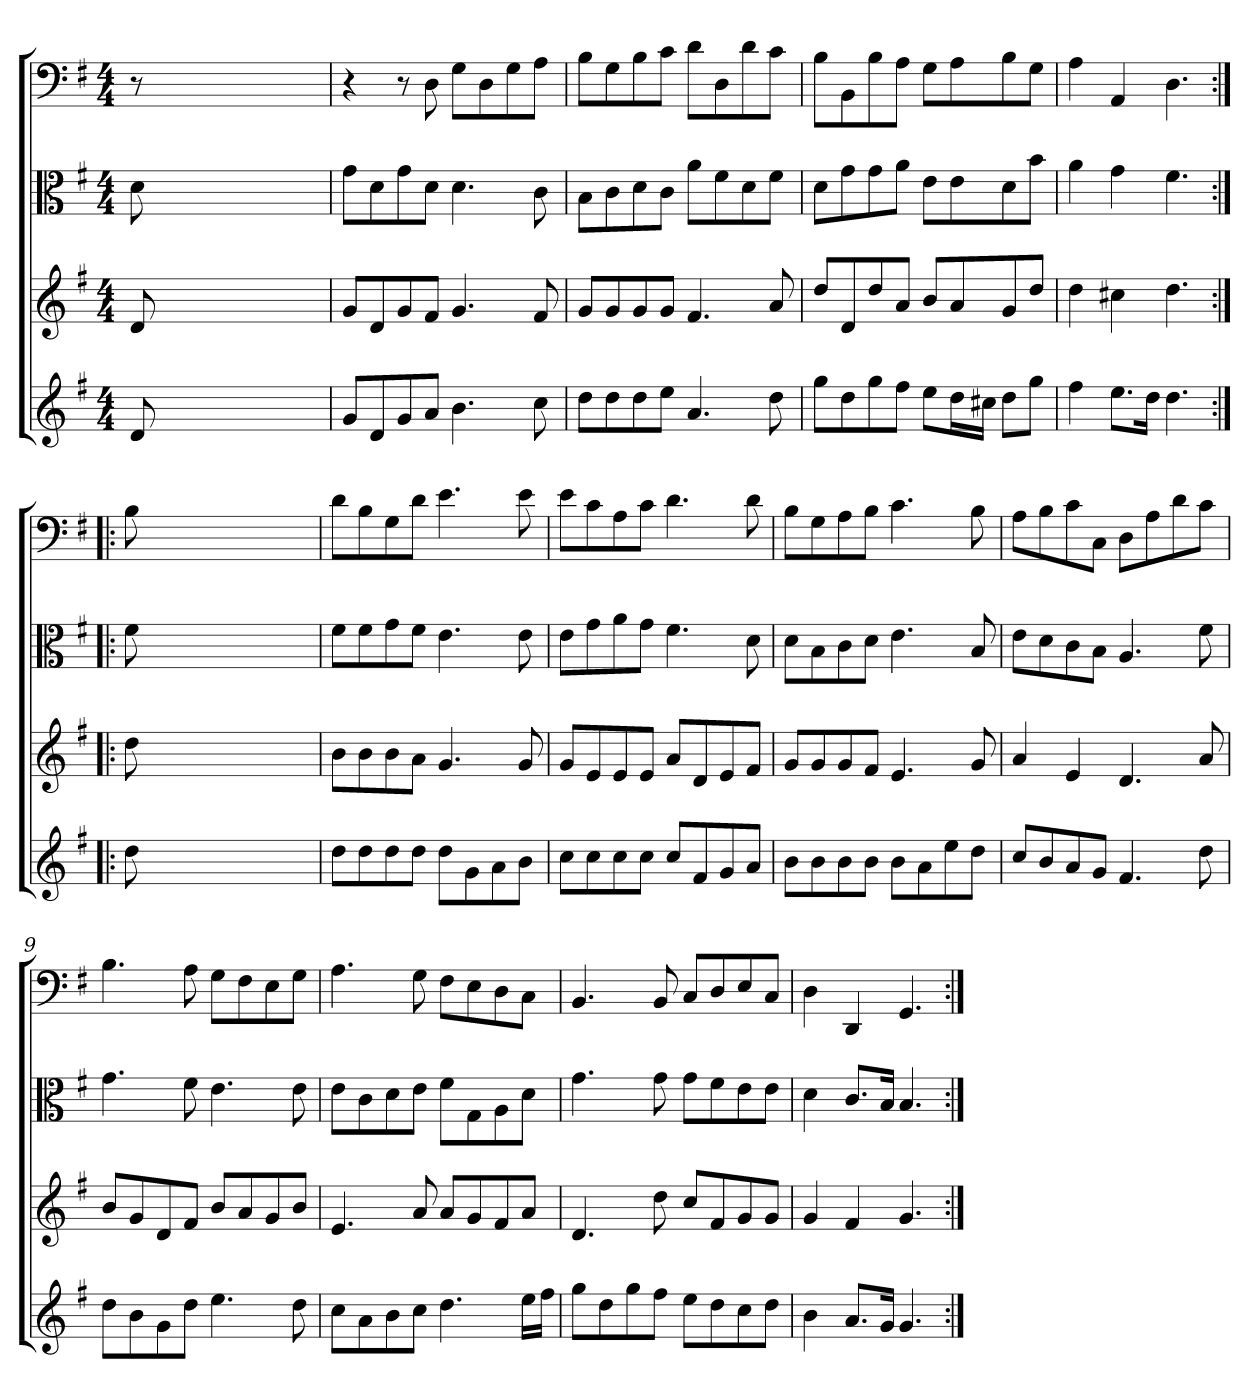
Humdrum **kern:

**kern	**kern	**kern	**kern
*part4	*part3	*part2	*part1
*staff4	*staff3	*staff2	*staff1
*clefG2	*clefG2	*clefC3	*clefF4
*k[f#]	*k[f#]	*k[f#]	*k[f#]
*G:	*G:	*G:	*G:
*M4/4	*M4/4	*M4/4	*M4/4
=	=	=	=
8d/	8d/	8d\	8r
2ryy	2ryy	2ryy	2ryy
16ryy	16ryy	16ryy	16ryy
16ryy	16ryy	16ryy	16ryy
16ryy	16ryy	16ryy	16ryy
16ryy	16ryy	16ryy	16ryy
16ryy	16ryy	16ryy	16ryy
16ryy	16ryy	16ryy	16ryy
=1	=1	=1	=1
8g/L	8g/L	8g\L	4r
8d/	8d/	8d\	.
8g/	8g/	8g\	8r
8a/J	8f#/J	8d\J	8D\
4.b\	4.g/	4.d\	8G\L
.	.	.	8D\
.	.	.	8G\
8cc\	8f#/	8c\	8A\J
=2	=2	=2	=2
8dd\L	8g/L	8B\L	8B\L
8dd\	8g/	8c\	8G\
8dd\	8g/	8d\	8B\
8ee\J	8g/J	8c\J	8c\J
4.a/	4.f#/	8a\L	8d\L
.	.	8f#\	8D\
.	.	8d\	8d\
8dd\	8a/	8f#\J	8c\J
=3	=3	=3	=3
8gg\L	8dd/L	8d\L	8B\L
8dd\	8d/	8g\	8BB\
8gg\	8dd/	8g\	8B\
8ff#\J	8a/J	8a\J	8A\J
8ee\L	8b/L	8e\L	8G\L
16dd\L	8a/	8e\	8A\
16cc#X\JJ	.	.	.
8dd\L	8g/	8d\	8B\
8gg\J	8dd/J	8b\J	8G\J
=4	=4	=4	=4
4ff#\	4dd\	4a\	4A\
8.ee\L	4cc#X\	4g\	4AA/
16dd\Jk	.	.	.
4.dd\	4.dd\	4.f#\	4.D\
=:|!|:	=:|!|:	=:|!|:	=:|!|:
8dd\	8dd\	8f#\	8B\
2ryy	2ryy	2ryy	2ryy
16ryy	16ryy	16ryy	16ryy
16ryy	16ryy	16ryy	16ryy
16ryy	16ryy	16ryy	16ryy
16ryy	16ryy	16ryy	16ryy
16ryy	16ryy	16ryy	16ryy
16ryy	16ryy	16ryy	16ryy
=5	=5	=5	=5
8dd\L	8b\L	8f#\L	8d\L
8dd\	8b\	8f#\	8B\
8dd\	8b\	8g\	8G\
8dd\J	8a\J	8f#\J	8d\J
8dd\L	4.g/	4.e\	4.e\
8g\	.	.	.
8a\	.	.	.
8b\J	8g/	8e\	8e\
=6	=6	=6	=6
8cc\L	8g/L	8e\L	8e\L
8cc\	8e/	8g\	8c\
8cc\	8e/	8a\	8A\
8cc\J	8e/J	8g\J	8c\J
8cc/L	8a/L	4.f#\	4.d\
8f#/	8d/	.	.
8g/	8e/	.	.
8a/J	8f#/J	8d\	8d\
=7	=7	=7	=7
8b\L	8g/L	8d\L	8B\L
8b\	8g/	8B\	8G\
8b\	8g/	8c\	8A\
8b\J	8f#/J	8d\J	8B\J
8b\L	4.e/	4.e\	4.c\
8a\	.	.	.
8ee\	.	.	.
8dd\J	8g/	8B/	8B\
=8	=8	=8	=8
8cc/L	4a/	8e\L	8A\L
8b/	.	8d\	8B\
8a/	4e/	8c\	8c\
8g/J	.	8B\J	8C\J
4.f#/	4.d/	4.A/	8D\L
.	.	.	8A\
.	.	.	8d\
8dd\	8a/	8f#\	8c\J
=9	=9	=9	=9
8dd\L	8b/L	4.g\	4.B\
8b\	8g/	.	.
8g\	8d/	.	.
8dd\J	8f#/J	8f#\	8A\
4.ee\	8b/L	4.e\	8G\L
.	8a/	.	8F#\
.	8g/	.	8E\
8dd\	8b/J	8e\	8G\J
=10	=10	=10	=10
8cc\L	4.e/	8e\L	4.A\
8a\	.	8c\	.
8b\	.	8d\	.
8cc\J	8a/	8e\J	8G\
4.dd\	8a/L	8f#\L	8F#\L
.	8g/	8G\	8E\
.	8f#/	8A\	8D\
16ee\LL	8a/J	8d\J	8C\J
16ff#\JJ	.	.	.
=11	=11	=11	=11
8gg\L	4.d/	4.g\	4.BB/
8dd\	.	.	.
8gg\	.	.	.
8ff#\J	8dd\	8g\	8BB/
8ee\L	8cc/L	8g\L	8C/L
8dd\	8f#/	8f#\	8D/
8cc\	8g/	8e\	8E/
8dd\J	8g/J	8e\J	8C/J
=12	=12	=12	=12
4b\	4g/	4d\	4D\
8.a/L	4f#/	8.c/L	4DD/
16g/Jk	.	16B/Jk	.
4.g/	4.g/	4.B/	4.GG/
=:|!	=:|!	=:|!	=:|!
*-	*-	*-	*-
